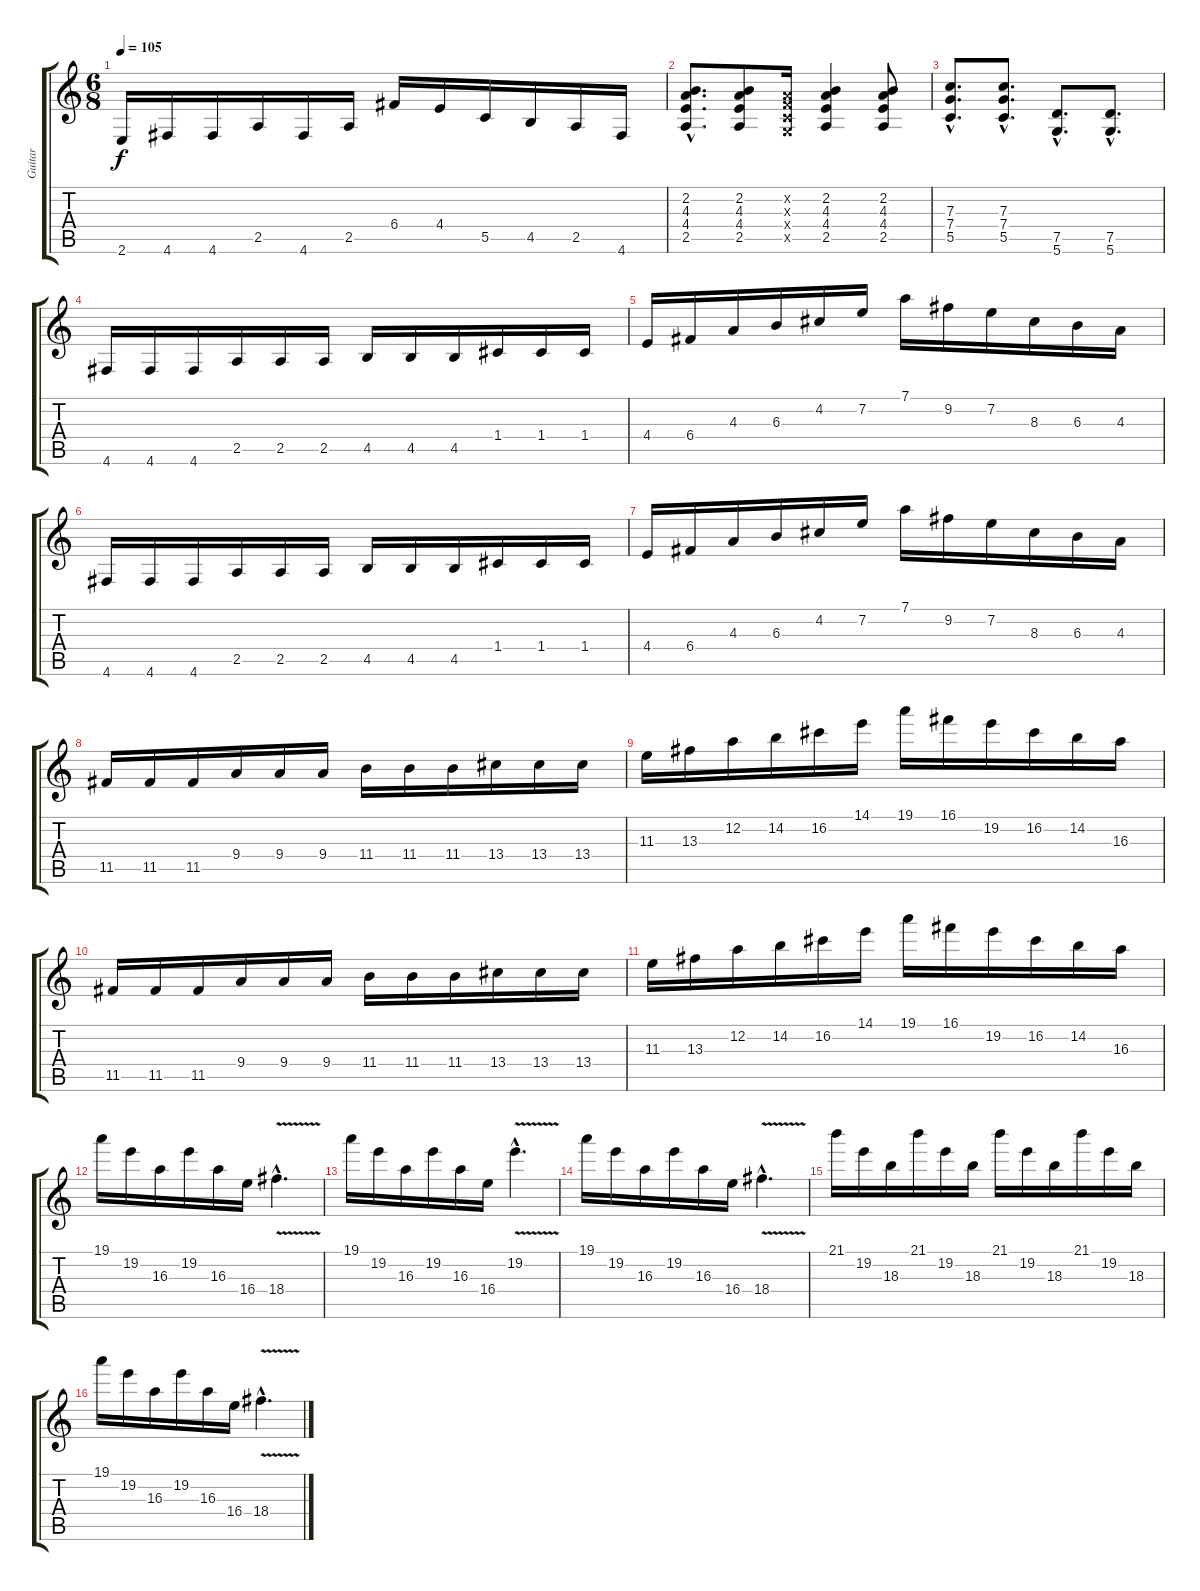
\track ("Guitar" "Guitar") {instrument distortionguitar}
\staff {score tabs}
\tuning (D4 A3 F3 C3 G2 D2) {hide}
\ts (6 8)
\tempo 105
\clef g2
\ks c
2.6.16{dy f} 4.6.16 4.6.16 2.5.16 4.6.16 2.5.16 6.4.16 4.4.16 5.5.16 4.5.16 2.5.16 4.6.16 |
(2.2{hac} 4.3{hac} 4.4{hac} 2.5{hac}).8{d} (2.2 4.3 4.4 2.5).8 (0.2{x} 0.3{x} 0.4{x} 0.5{x}).16 (2.2 4.3 4.4 2.5).4 (2.2 4.3 4.4 2.5).8 |
(7.3{hac} 7.4{hac} 5.5{hac}).8{d} (7.3{hac} 7.4{hac} 5.5{hac}).8{d} (7.5{hac} 5.6{hac}).8{d} (7.5{hac} 5.6{hac}).8{d} |
4.6.16{balance 0} 4.6.16 4.6.16 2.5.16 2.5.16 2.5.16 4.5.16 4.5.16 4.5.16 1.4.16 1.4.16 1.4.16 |
4.4.16 6.4.16 4.3.16 6.3.16 4.2.16 7.2.16 7.1.16 9.2.16 7.2.16 8.3.16 6.3.16 4.3.16 |
4.6.16{balance 16} 4.6.16 4.6.16 2.5.16 2.5.16 2.5.16 4.5.16 4.5.16 4.5.16 1.4.16 1.4.16 1.4.16 |
4.4.16 6.4.16 4.3.16 6.3.16 4.2.16 7.2.16 7.1.16 9.2.16 7.2.16 8.3.16 6.3.16 4.3.16 |
11.5.16{balance 0} 11.5.16 11.5.16 9.4.16 9.4.16 9.4.16 11.4.16 11.4.16 11.4.16 13.4.16 13.4.16 13.4.16 |
11.3.16 13.3.16 12.2.16 14.2.16 16.2.16 14.1.16 19.1.16 16.1.16 19.2.16 16.2.16 14.2.16 16.3.16 |
11.5.16{balance 16} 11.5.16 11.5.16 9.4.16 9.4.16 9.4.16 11.4.16 11.4.16 11.4.16 13.4.16 13.4.16 13.4.16 |
11.3.16 13.3.16 12.2.16 14.2.16 16.2.16 14.1.16 19.1.16 16.1.16 19.2.16 16.2.16 14.2.16 16.3.16 |
19.1.16{balance 8} 19.2.16 16.3.16 19.2.16 16.3.16 16.4.16 18.4{v hac}.4{d} |
19.1.16{balance 8} 19.2.16 16.3.16 19.2.16 16.3.16 16.4.16 19.2{v hac}.4{d} |
19.1.16{balance 8} 19.2.16 16.3.16 19.2.16 16.3.16 16.4.16 18.4{v hac}.4{d} |
21.1.16 19.2.16 18.3.16 21.1.16 19.2.16 18.3.16 21.1.16 19.2.16 18.3.16 21.1.16 19.2.16 18.3.16 |
19.1.16{balance 8} 19.2.16 16.3.16 19.2.16 16.3.16 16.4.16 18.4{v hac}.4{d}
